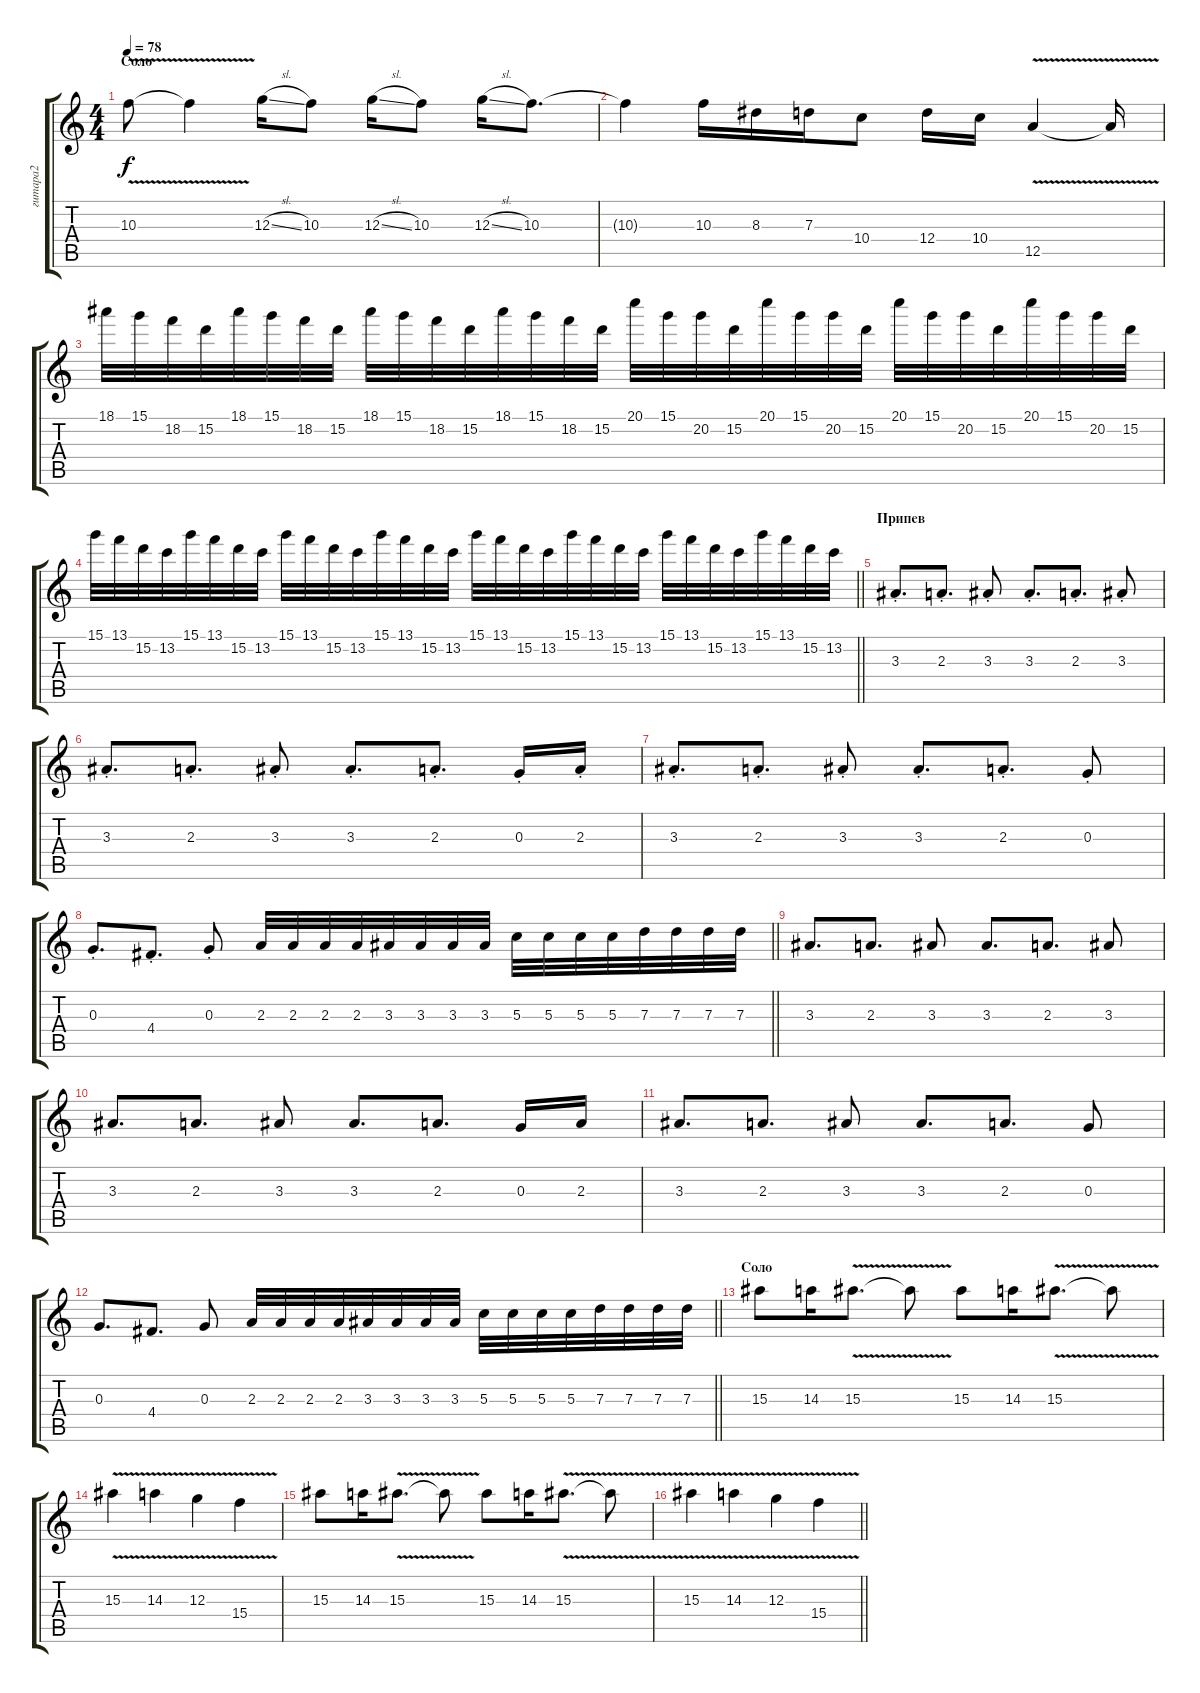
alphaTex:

\track ("гитара2" "гитара2") {instrument distortionguitar}
\staff {score tabs}
\tuning (E4 B3 G3 D3 A2 D2) {hide}
\ts (4 4)
\section ("" "Соло")
\tempo 78
\clef g2
\ks c
10.3{v}.8{dy f} 10.3{t}.4 12.3{sl}.16 10.3.8 12.3{sl}.16 10.3.8 12.3{sl}.16 10.3.8{d} |
10.3{t}.4 10.3.16 8.3.16 7.3.16 10.4.8 12.4.16 10.4.16 12.5{v}.4 12.5{t}.16 |
18.1.32 15.1.32 18.2.32 15.2.32 18.1.32 15.1.32 18.2.32 15.2.32 18.1.32 15.1.32 18.2.32 15.2.32 18.1.32 15.1.32 18.2.32 15.2.32 20.1.32 15.1.32 20.2.32 15.2.32 20.1.32 15.1.32 20.2.32 15.2.32 20.1.32 15.1.32 20.2.32 15.2.32 20.1.32 15.1.32 20.2.32 15.2.32 |
\barLineRight lightlight
15.1.32 13.1.32 15.2.32 13.2.32 15.1.32 13.1.32 15.2.32 13.2.32 15.1.32 13.1.32 15.2.32 13.2.32 15.1.32 13.1.32 15.2.32 13.2.32 15.1.32 13.1.32 15.2.32 13.2.32 15.1.32 13.1.32 15.2.32 13.2.32 15.1.32 13.1.32 15.2.32 13.2.32 15.1.32 13.1.32 15.2.32 13.2.32 |
\section ("" "Припев")
3.3{st}.8{d} 2.3{st}.8{d} 3.3{st}.8 3.3{st}.8{d} 2.3{st}.8{d} 3.3{st}.8 |
3.3{st}.8{d} 2.3{st}.8{d} 3.3{st}.8 3.3{st}.8{d} 2.3{st}.8{d} 0.3{st}.16 2.3{st}.16 |
3.3{st}.8{d} 2.3{st}.8{d} 3.3{st}.8 3.3{st}.8{d} 2.3{st}.8{d} 0.3{st}.8 |
\barLineRight lightlight
0.3{st}.8{d} 4.4{st}.8{d} 0.3{st}.8 2.3.32 2.3.32 2.3.32 2.3.32 3.3.32 3.3.32 3.3.32 3.3.32 5.3.32 5.3.32 5.3.32 5.3.32 7.3.32 7.3.32 7.3.32 7.3.32 |
3.3.8{d} 2.3.8{d} 3.3.8 3.3.8{d} 2.3.8{d} 3.3.8 |
3.3.8{d} 2.3.8{d} 3.3.8 3.3.8{d} 2.3.8{d} 0.3.16 2.3.16 |
3.3.8{d} 2.3.8{d} 3.3.8 3.3.8{d} 2.3.8{d} 0.3.8 |
\barLineRight lightlight
0.3.8{d} 4.4.8{d} 0.3.8 2.3.32 2.3.32 2.3.32 2.3.32 3.3.32 3.3.32 3.3.32 3.3.32 5.3.32 5.3.32 5.3.32 5.3.32 7.3.32 7.3.32 7.3.32 7.3.32 |
\section ("" "Соло")
15.3.8 14.3.16 15.3{v}.8{d} 15.3{t}.8 15.3.8 14.3.16 15.3{v}.8{d} 15.3{t}.8 |
15.3{v}.4 14.3{v}.4 12.3{v}.4 15.4{v}.4 |
15.3.8 14.3.16 15.3{v}.8{d} 15.3{t}.8 15.3.8 14.3.16 15.3{v}.8{d} 15.3{t}.8 |
\barLineRight lightlight
15.3{v}.4 14.3{v}.4 12.3{v}.4 15.4{v}.4
